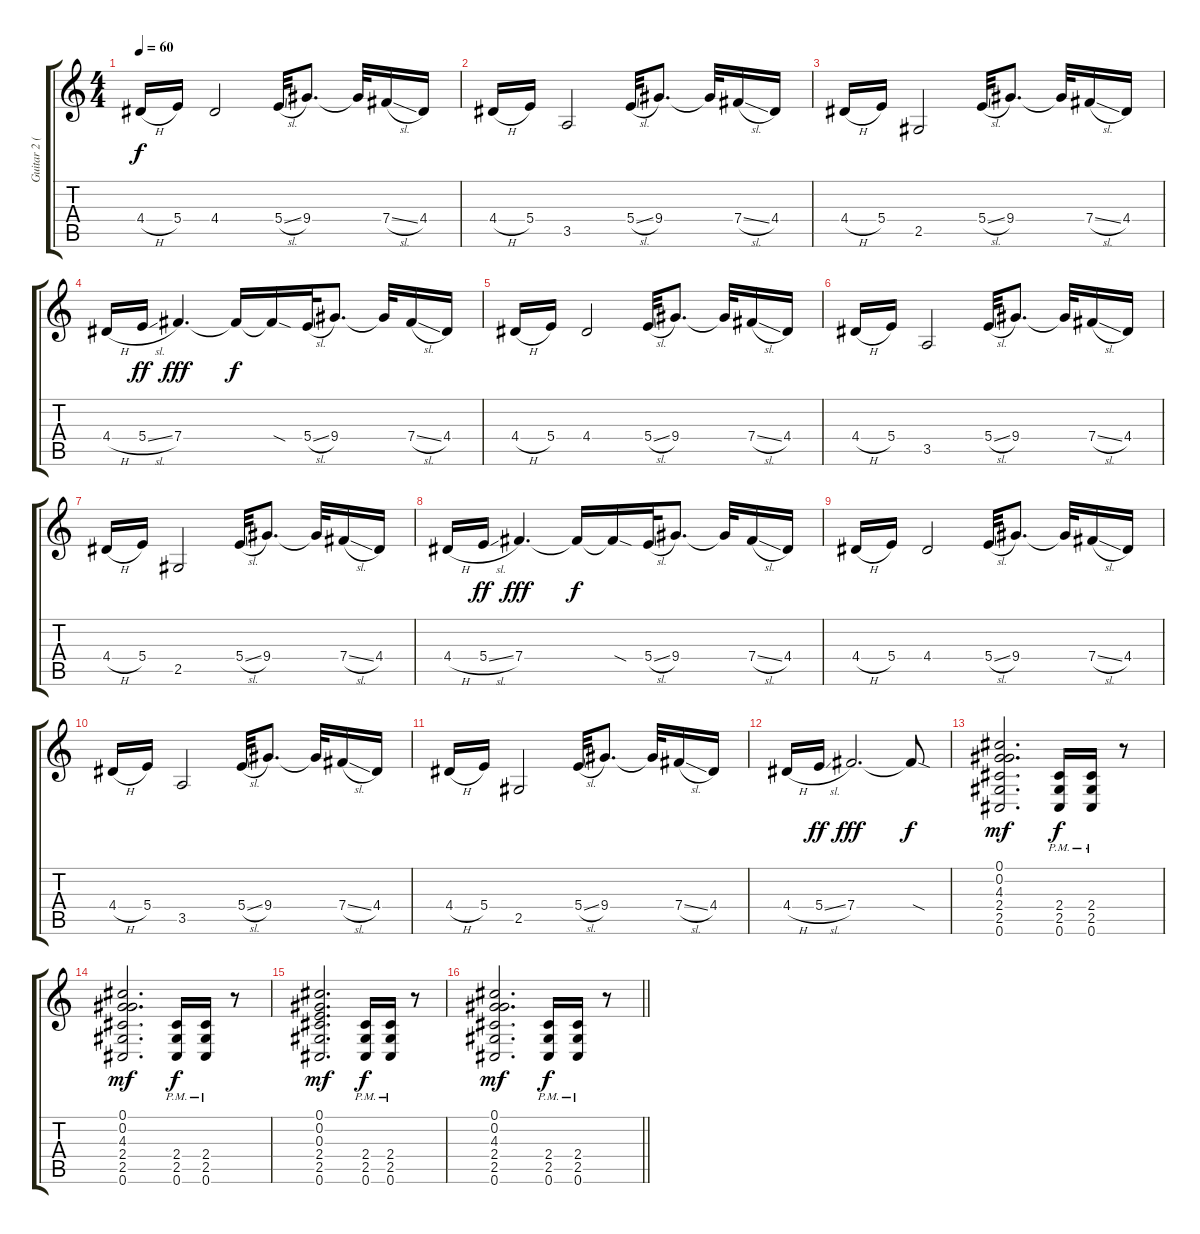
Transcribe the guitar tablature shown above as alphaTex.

\track ("Guitar 2 (Distortion)" "Guitar 2 (") {instrument distortionguitar}
\staff {score tabs}
\tuning (Db4 Ab3 E3 B2 Gb2 Db2) {hide}
\ts (4 4)
\tempo 60
\clef g2
\ks c
4.4{h}.16{dy f} 5.4.16 4.4.2 5.4{sl}.32 9.4.8{d} 9.4{t}.32 7.4{sl}.16 4.4.16 |
4.4{h}.16 5.4.16 3.5.2 5.4{sl}.32 9.4.8{d} 9.4{t}.32 7.4{sl}.16 4.4.16 |
4.4{h}.16 5.4.16 2.5.2 5.4{sl}.32 9.4.8{d} 9.4{t}.32 7.4{sl}.16 4.4.16 |
4.4{h}.16 5.4{sl}.16{dy ff} 7.4.4{d dy fff} 7.4{t}.16{dy f} 7.4{sod t}.16 5.4{sl}.32 9.4.8{d} 9.4{t}.32 7.4{sl}.16 4.4.16 |
4.4{h}.16 5.4.16 4.4.2 5.4{sl}.32 9.4.8{d} 9.4{t}.32 7.4{sl}.16 4.4.16 |
4.4{h}.16 5.4.16 3.5.2 5.4{sl}.32 9.4.8{d} 9.4{t}.32 7.4{sl}.16 4.4.16 |
4.4{h}.16 5.4.16 2.5.2 5.4{sl}.32 9.4.8{d} 9.4{t}.32 7.4{sl}.16 4.4.16 |
4.4{h}.16 5.4{sl}.16{dy ff} 7.4.4{d dy fff} 7.4{t}.16{dy f} 7.4{sod t}.16 5.4{sl}.32 9.4.8{d} 9.4{t}.32 7.4{sl}.16 4.4.16 |
4.4{h}.16 5.4.16 4.4.2 5.4{sl}.32 9.4.8{d} 9.4{t}.32 7.4{sl}.16 4.4.16 |
4.4{h}.16 5.4.16 3.5.2 5.4{sl}.32 9.4.8{d} 9.4{t}.32 7.4{sl}.16 4.4.16 |
4.4{h}.16 5.4.16 2.5.2 5.4{sl}.32 9.4.8{d} 9.4{t}.32 7.4{sl}.16 4.4.16 |
4.4{h}.16 5.4{sl}.16{dy ff} 7.4.2{d dy fff} 7.4{sod t}.8{dy f} |
(0.1 0.2 4.3 2.4 2.5 0.6).2{d dy mf} (2.4{pm} 2.5{pm} 0.6{pm}).16{dy f} (2.4{pm} 2.5{pm} 0.6{pm}).16 r.8 |
(0.1 0.2 4.3 2.4 2.5 0.6).2{d dy mf} (2.4{pm} 2.5{pm} 0.6{pm}).16{dy f} (2.4{pm} 2.5{pm} 0.6{pm}).16 r.8 |
(0.1 0.2 0.3 2.4 2.5 0.6).2{d dy mf} (2.4{pm} 2.5{pm} 0.6{pm}).16{dy f} (2.4{pm} 2.5{pm} 0.6{pm}).16 r.8 |
\barLineRight lightlight
(0.1 0.2 4.3 2.4 2.5 0.6).2{d dy mf} (2.4{pm} 2.5{pm} 0.6{pm}).16{dy f} (2.4{pm} 2.5{pm} 0.6{pm}).16 r.8
